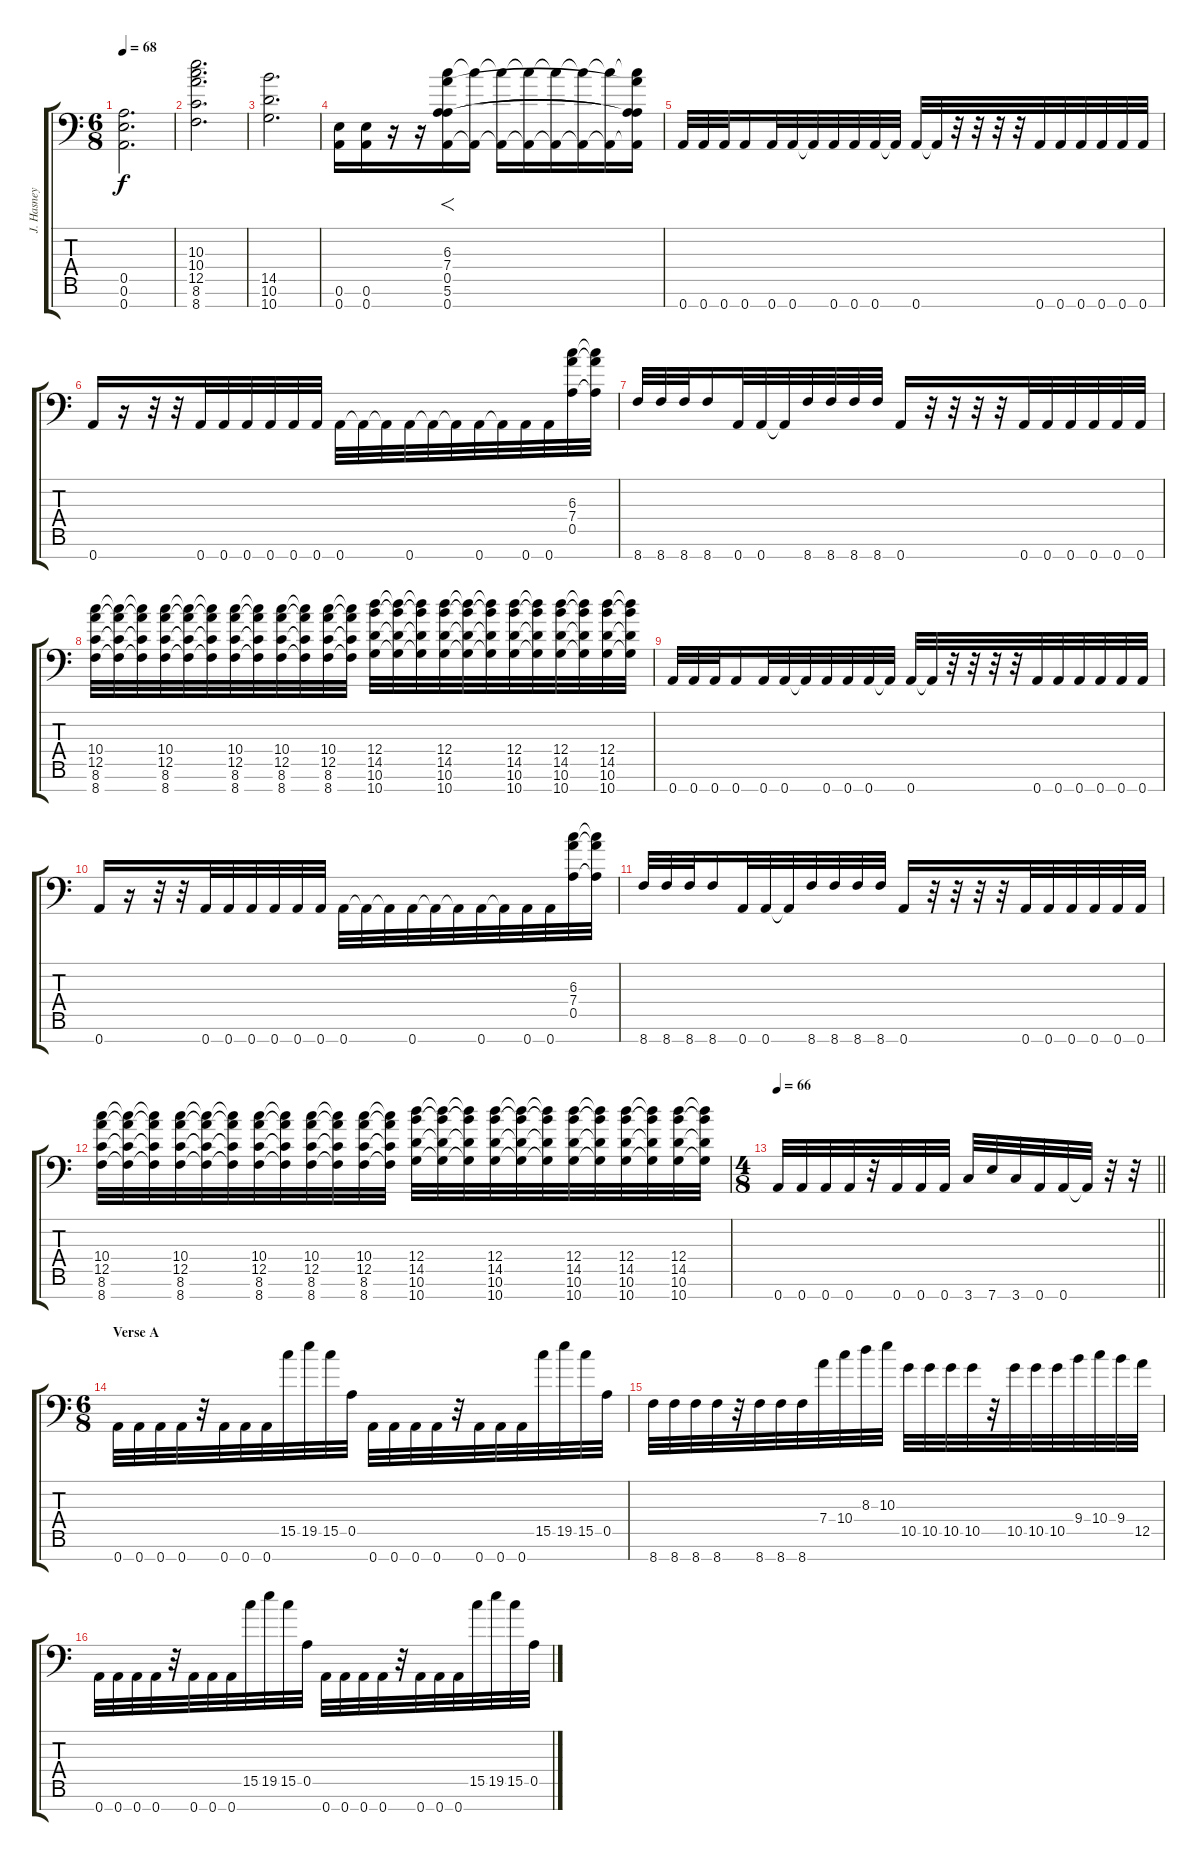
\track ("J. Hasney" "J. Hasney") {instrument distortionguitar}
\staff {score tabs}
\tuning (E4 B3 Gb3 D3 A2 E2 A1) {hide}
\ts (6 8)
\tempo 68
\clef f4
\ks aminor
(0.5{t} 0.6{t} 0.7{t}).2{d dy f} |
(10.3 10.4 12.5 8.6 8.7).2{d} |
(14.5 10.6 10.7).2{d} |
(0.6 0.7).16 (0.6 0.7).16 r.16 r.16 (6.3 7.4 0.5 5.6 0.7).16{f volume 0} (6.3{t} 0.7{t}).16{volume 13} (6.3{t} 0.7{t}).16 (6.3{t} 0.7{t}).16 (6.3{t} 0.7{t}).16 (6.3{t} 0.7{t}).16 (6.3{t} 0.7{t}).16 (6.3{t} 7.4{t} 0.5{t} 5.6{t} 0.7{t}).16 |
0.7.32 0.7.32 0.7.32 0.7.16 0.7.32 0.7.32 0.7{t}.32 0.7.32 0.7.32 0.7.32 0.7{t}.32 0.7.32 0.7{t}.32 r.32 r.32 r.32 r.32 0.7.32 0.7.32 0.7.32 0.7.32 0.7.32 0.7.32 |
0.7.16 r.16 r.32 r.32 0.7.32 0.7.32 0.7.32 0.7.32 0.7.32 0.7.32 0.7.32 0.7{t}.32 0.7{t}.32 0.7.32 0.7{t}.32 0.7{t}.32 0.7.32 0.7{t}.32 0.7.32 0.7.32 (6.3 7.4 0.5).32 (6.3{t} 7.4{t} 0.5{t}).32 |
8.7.32 8.7.32 8.7.32 8.7.16 0.7.32 0.7.32 0.7{t}.32 8.7.32 8.7.32 8.7.32 8.7.32 0.7.16 r.32 r.32 r.32 r.32 0.7.32 0.7.32 0.7.32 0.7.32 0.7.32 0.7.32 |
(10.4 12.5 8.6 8.7).32 (10.4{t} 12.5{t} 8.6{t} 8.7{t}).32 (10.4{t} 12.5{t} 8.6{t} 8.7{t}).32 (10.4 12.5 8.6 8.7).32 (10.4{t} 12.5{t} 8.6{t} 8.7{t}).32 (10.4{t} 12.5{t} 8.6{t} 8.7{t}).32 (10.4 12.5 8.6 8.7).32 (10.4{t} 12.5{t} 8.6{t} 8.7{t}).32 (10.4 12.5 8.6 8.7).32 (10.4{t} 12.5{t} 8.6{t} 8.7{t}).32 (10.4 12.5 8.6 8.7).32 (10.4{t} 12.5{t} 8.6{t} 8.7{t}).32 (12.4 14.5 10.6 10.7).32 (12.4{t} 14.5{t} 10.6{t} 10.7{t}).32 (12.4{t} 14.5{t} 10.6{t} 10.7{t}).32 (12.4 14.5 10.6 10.7).32 (12.4{t} 14.5{t} 10.6{t} 10.7{t}).32 (12.4{t} 14.5{t} 10.6{t} 10.7{t}).32 (12.4 14.5 10.6 10.7).32 (12.4{t} 14.5{t} 10.6{t} 10.7{t}).32 (12.4 14.5 10.6 10.7).32 (12.4{t} 14.5{t} 10.6{t} 10.7{t}).32 (12.4 14.5 10.6 10.7).32 (12.4{t} 14.5{t} 10.6{t} 10.7{t}).32 |
0.7.32 0.7.32 0.7.32 0.7.16 0.7.32 0.7.32 0.7{t}.32 0.7.32 0.7.32 0.7.32 0.7{t}.32 0.7.32 0.7{t}.32 r.32 r.32 r.32 r.32 0.7.32 0.7.32 0.7.32 0.7.32 0.7.32 0.7.32 |
0.7.16 r.16 r.32 r.32 0.7.32 0.7.32 0.7.32 0.7.32 0.7.32 0.7.32 0.7.32 0.7{t}.32 0.7{t}.32 0.7.32 0.7{t}.32 0.7{t}.32 0.7.32 0.7{t}.32 0.7.32 0.7.32 (6.3 7.4 0.5).32 (6.3{t} 7.4{t} 0.5{t}).32 |
8.7.32 8.7.32 8.7.32 8.7.16 0.7.32 0.7.32 0.7{t}.32 8.7.32 8.7.32 8.7.32 8.7.32 0.7.16 r.32 r.32 r.32 r.32 0.7.32 0.7.32 0.7.32 0.7.32 0.7.32 0.7.32 |
(10.4 12.5 8.6 8.7).32 (10.4{t} 12.5{t} 8.6{t} 8.7{t}).32 (10.4{t} 12.5{t} 8.6{t} 8.7{t}).32 (10.4 12.5 8.6 8.7).32 (10.4{t} 12.5{t} 8.6{t} 8.7{t}).32 (10.4{t} 12.5{t} 8.6{t} 8.7{t}).32 (10.4 12.5 8.6 8.7).32 (10.4{t} 12.5{t} 8.6{t} 8.7{t}).32 (10.4 12.5 8.6 8.7).32 (10.4{t} 12.5{t} 8.6{t} 8.7{t}).32 (10.4 12.5 8.6 8.7).32 (10.4{t} 12.5{t} 8.6{t} 8.7{t}).32 (12.4 14.5 10.6 10.7).32 (12.4{t} 14.5{t} 10.6{t} 10.7{t}).32 (12.4{t} 14.5{t} 10.6{t} 10.7{t}).32 (12.4 14.5 10.6 10.7).32 (12.4{t} 14.5{t} 10.6{t} 10.7{t}).32 (12.4{t} 14.5{t} 10.6{t} 10.7{t}).32 (12.4 14.5 10.6 10.7).32 (12.4{t} 14.5{t} 10.6{t} 10.7{t}).32 (12.4 14.5 10.6 10.7).32 (12.4{t} 14.5{t} 10.6{t} 10.7{t}).32 (12.4 14.5 10.6 10.7).32 (12.4{t} 14.5{t} 10.6{t} 10.7{t}).32 |
\ts (4 8)
\tempo 66
\barLineRight lightlight
0.7.32 0.7.32 0.7.32 0.7.32 r.32 0.7.32 0.7.32 0.7.32 3.7.32 7.7.32 3.7.32 0.7.32 0.7.32 0.7{t}.32 r.32 r.32 |
\ts (6 8)
\section ("" "Verse A")
0.7.32{volume 13 balance 13} 0.7.32 0.7.32 0.7.32 r.32 0.7.32 0.7.32 0.7.32 15.5.32 19.5.32 15.5.32 0.5.32 0.7.32 0.7.32 0.7.32 0.7.32 r.32 0.7.32 0.7.32 0.7.32 15.5.32 19.5.32 15.5.32 0.5.32 |
8.7.32 8.7.32 8.7.32 8.7.32 r.32 8.7.32 8.7.32 8.7.32 7.4.32 10.4.32 8.3.32 10.3.32 10.5.32 10.5.32 10.5.32 10.5.32 r.32 10.5.32 10.5.32 10.5.32 9.4.32 10.4.32 9.4.32 12.5.32 |
0.7.32 0.7.32 0.7.32 0.7.32 r.32 0.7.32 0.7.32 0.7.32 15.5.32 19.5.32 15.5.32 0.5.32 0.7.32 0.7.32 0.7.32 0.7.32 r.32 0.7.32 0.7.32 0.7.32 15.5.32 19.5.32 15.5.32 0.5.32
